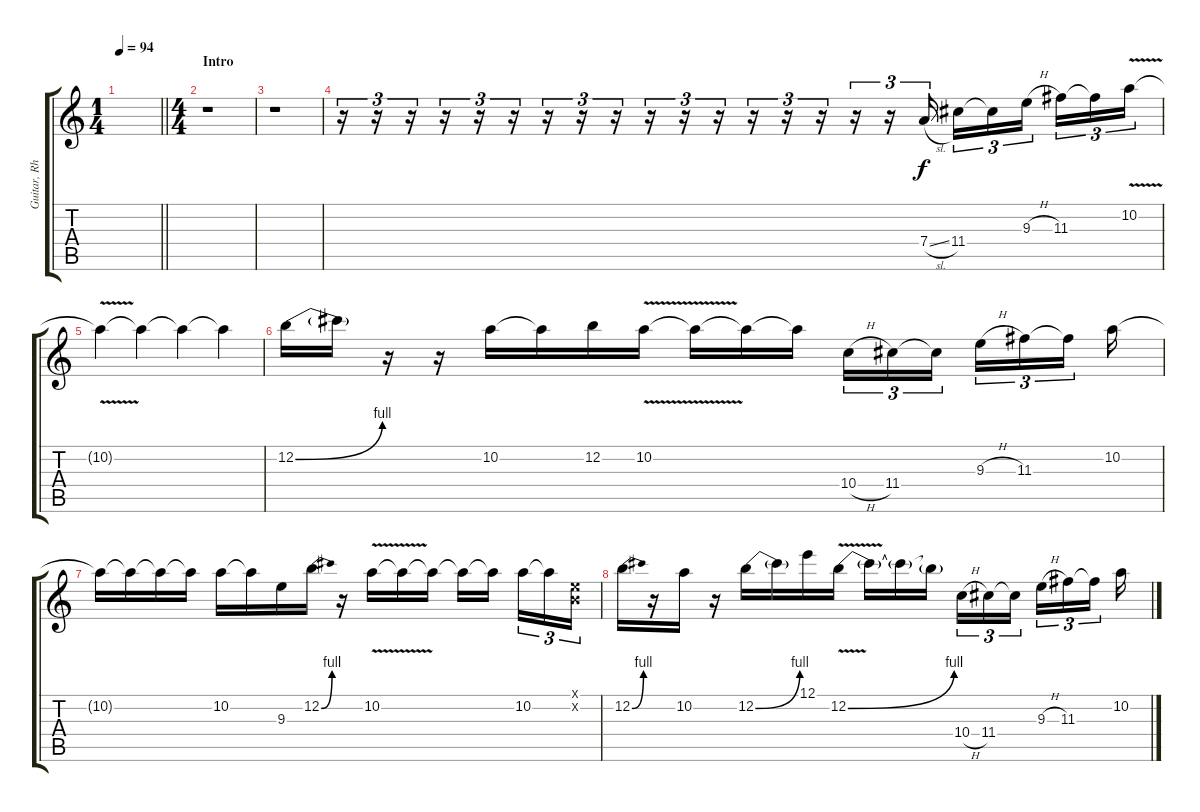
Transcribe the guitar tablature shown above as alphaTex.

\track ("Guitar, Rhythm" "Guitar, Rh") {instrument overdrivenguitar}
\staff {score tabs}
\tuning (E4 B3 G3 D3 A2 E2) {hide}
\ts (1 4)
\tempo 94
\clef g2
\barLineRight lightlight
\ks c
|
\ts (4 4)
\section ("" "Intro")
r.1 |
r.1 |
r.16{tu (3 2)} r.16{tu (3 2)} r.16{tu (3 2)} r.16{tu (3 2)} r.16{tu (3 2)} r.16{tu (3 2)} r.16{tu (3 2)} r.16{tu (3 2)} r.16{tu (3 2)} r.16{tu (3 2)} r.16{tu (3 2)} r.16{tu (3 2)} r.16{tu (3 2)} r.16{tu (3 2)} r.16{tu (3 2)} r.16{tu (3 2)} r.16{tu (3 2)} 7.4{sl}.16{tu (3 2)} 11.4.16{tu (3 2)} 11.4{t}.16{tu (3 2)} 9.3{h}.16{tu (3 2) beam splitsecondary} 11.3.16{tu (3 2)} 11.3{t}.16{tu (3 2)} 10.2{v}.16{tu (3 2)} |
10.2{t}.4 10.2{t}.4 10.2{t}.4 10.2{t}.4 |
12.2{be (bend 0 0 60 4)}.16 12.2{t}.16 r.16 r.16 10.2.16 10.2{t}.16 12.2.16 10.2{v}.16 10.2{t}.16 10.2{t}.16 10.2{t}.16{beam splitsecondary} 10.4{h}.16{tu (3 2)} 11.4.16{tu (3 2)} 11.4{t}.16{tu (3 2) beam splitsecondary} 9.3{h}.16{tu (3 2)} 11.3.16{tu (3 2)} 11.3{t}.16{tu (3 2) beam splitsecondary} 10.2.16 |
10.2{t}.16 10.2{t}.16 10.2{t}.16 10.2{t}.16 10.2.16 10.2{t}.16 9.3.16 12.2{be (bend 0 0 60 4)}.16 r.16 10.2{v}.16 10.2{t}.16 10.2{t}.16 10.2{t}.16 10.2{t}.16{beam splitsecondary} 10.2.16{tu (3 2)} 10.2{t}.16{tu (3 2)} (0.1{x} 0.2{x}).16{tu (3 2)} |
12.2{be (bend 0 0 60 4)}.16 r.16 10.2.16 r.16 12.2{be (bend 0 0 60 4)}.16 12.2{t}.16 12.1.16 12.2{be (bend 0 0 60 4) v}.16 12.2{t}.16 12.2{t}.16 12.2{t}.16{beam splitsecondary} 10.4{h}.16{tu (3 2)} 11.4.16{tu (3 2)} 11.4{t}.16{tu (3 2) beam splitsecondary} 9.3{h}.16{tu (3 2)} 11.3.16{tu (3 2)} 11.3{t}.16{tu (3 2) beam splitsecondary} 10.2.16
